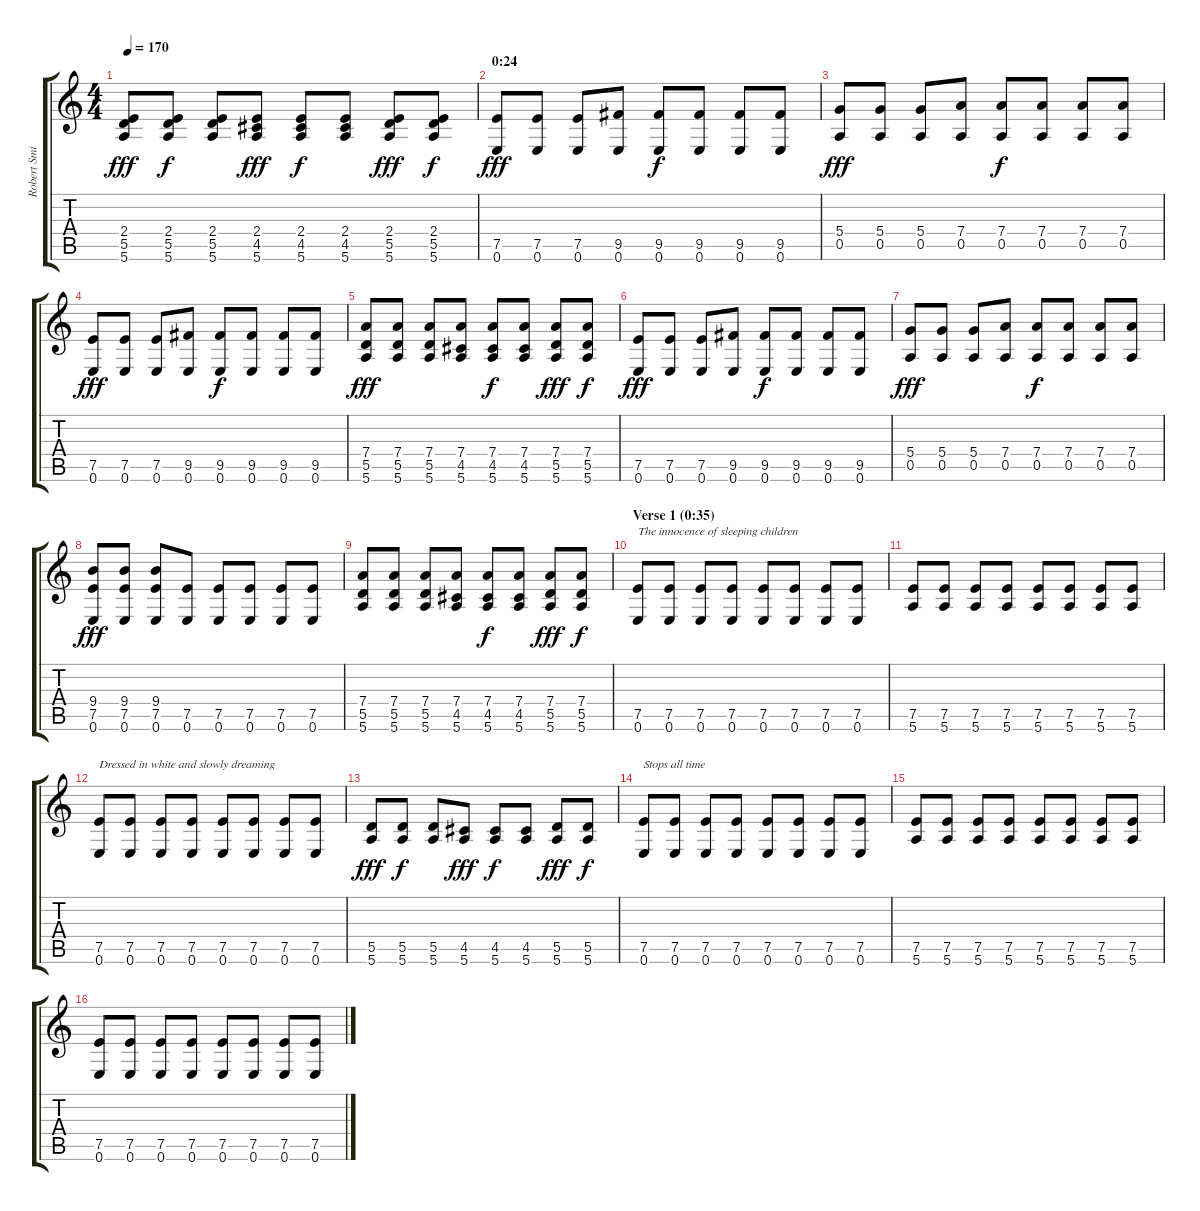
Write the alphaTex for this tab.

\track ("Robert Smith (guitar)" "Robert Smi") {instrument electricguitarclean}
\staff {score tabs}
\tuning (E4 B3 G3 D3 A2 E2) {hide}
\ts (4 4)
\tempo 170
\clef g2
\ks c
(2.4 5.5 5.6).8{dy fff} (2.4 5.5 5.6).8{dy f} (2.4 5.5 5.6).8 (2.4 4.5 5.6).8{dy fff} (2.4 4.5 5.6).8{dy f} (2.4 4.5 5.6).8 (2.4 5.5 5.6).8{dy fff} (2.4 5.5 5.6).8{dy f} |
\section ("" "0:24")
(7.5 0.6).8{dy fff} (7.5 0.6).8 (7.5 0.6).8 (9.5 0.6).8 (9.5 0.6).8{dy f} (9.5 0.6).8 (9.5 0.6).8 (9.5 0.6).8 |
(5.4 0.5).8{dy fff} (5.4 0.5).8 (5.4 0.5).8 (7.4 0.5).8 (7.4 0.5).8{dy f} (7.4 0.5).8 (7.4 0.5).8 (7.4 0.5).8 |
(7.5 0.6).8{dy fff} (7.5 0.6).8 (7.5 0.6).8 (9.5 0.6).8 (9.5 0.6).8{dy f} (9.5 0.6).8 (9.5 0.6).8 (9.5 0.6).8 |
(7.4 5.5 5.6).8{dy fff} (7.4 5.5 5.6).8 (7.4 5.5 5.6).8 (7.4 4.5 5.6).8 (7.4 4.5 5.6).8{dy f} (7.4 4.5 5.6).8 (7.4 5.5 5.6).8{dy fff} (7.4 5.5 5.6).8{dy f} |
(7.5 0.6).8{dy fff} (7.5 0.6).8 (7.5 0.6).8 (9.5 0.6).8 (9.5 0.6).8{dy f} (9.5 0.6).8 (9.5 0.6).8 (9.5 0.6).8 |
(5.4 0.5).8{dy fff} (5.4 0.5).8 (5.4 0.5).8 (7.4 0.5).8 (7.4 0.5).8{dy f} (7.4 0.5).8 (7.4 0.5).8 (7.4 0.5).8 |
(9.4 7.5 0.6).8{dy fff} (9.4 7.5 0.6).8 (9.4 7.5 0.6).8 (7.5 0.6).8 (7.5 0.6).8 (7.5 0.6).8 (7.5 0.6).8 (7.5 0.6).8 |
(7.4 5.5 5.6).8 (7.4 5.5 5.6).8 (7.4 5.5 5.6).8 (7.4 4.5 5.6).8 (7.4 4.5 5.6).8{dy f} (7.4 4.5 5.6).8 (7.4 5.5 5.6).8{dy fff} (7.4 5.5 5.6).8{dy f} |
\section ("" "Verse 1 (0:35)")
(7.5 0.6).8{txt "The innocence of sleeping children"} (7.5 0.6).8 (7.5 0.6).8 (7.5 0.6).8 (7.5 0.6).8 (7.5 0.6).8 (7.5 0.6).8 (7.5 0.6).8 |
(7.5 5.6).8 (7.5 5.6).8 (7.5 5.6).8 (7.5 5.6).8 (7.5 5.6).8 (7.5 5.6).8 (7.5 5.6).8 (7.5 5.6).8 |
(7.5 0.6).8{txt "Dressed in white and slowly dreaming"} (7.5 0.6).8 (7.5 0.6).8 (7.5 0.6).8 (7.5 0.6).8 (7.5 0.6).8 (7.5 0.6).8 (7.5 0.6).8 |
(5.5 5.6).8{dy fff} (5.5 5.6).8{dy f} (5.5 5.6).8 (4.5 5.6).8{dy fff} (4.5 5.6).8{dy f} (4.5 5.6).8 (5.5 5.6).8{dy fff} (5.5 5.6).8{dy f} |
(7.5 0.6).8{txt "Stops all time"} (7.5 0.6).8 (7.5 0.6).8 (7.5 0.6).8 (7.5 0.6).8 (7.5 0.6).8 (7.5 0.6).8 (7.5 0.6).8 |
(7.5 5.6).8 (7.5 5.6).8 (7.5 5.6).8 (7.5 5.6).8 (7.5 5.6).8 (7.5 5.6).8 (7.5 5.6).8 (7.5 5.6).8 |
(7.5 0.6).8 (7.5 0.6).8 (7.5 0.6).8 (7.5 0.6).8 (7.5 0.6).8 (7.5 0.6).8 (7.5 0.6).8 (7.5 0.6).8
